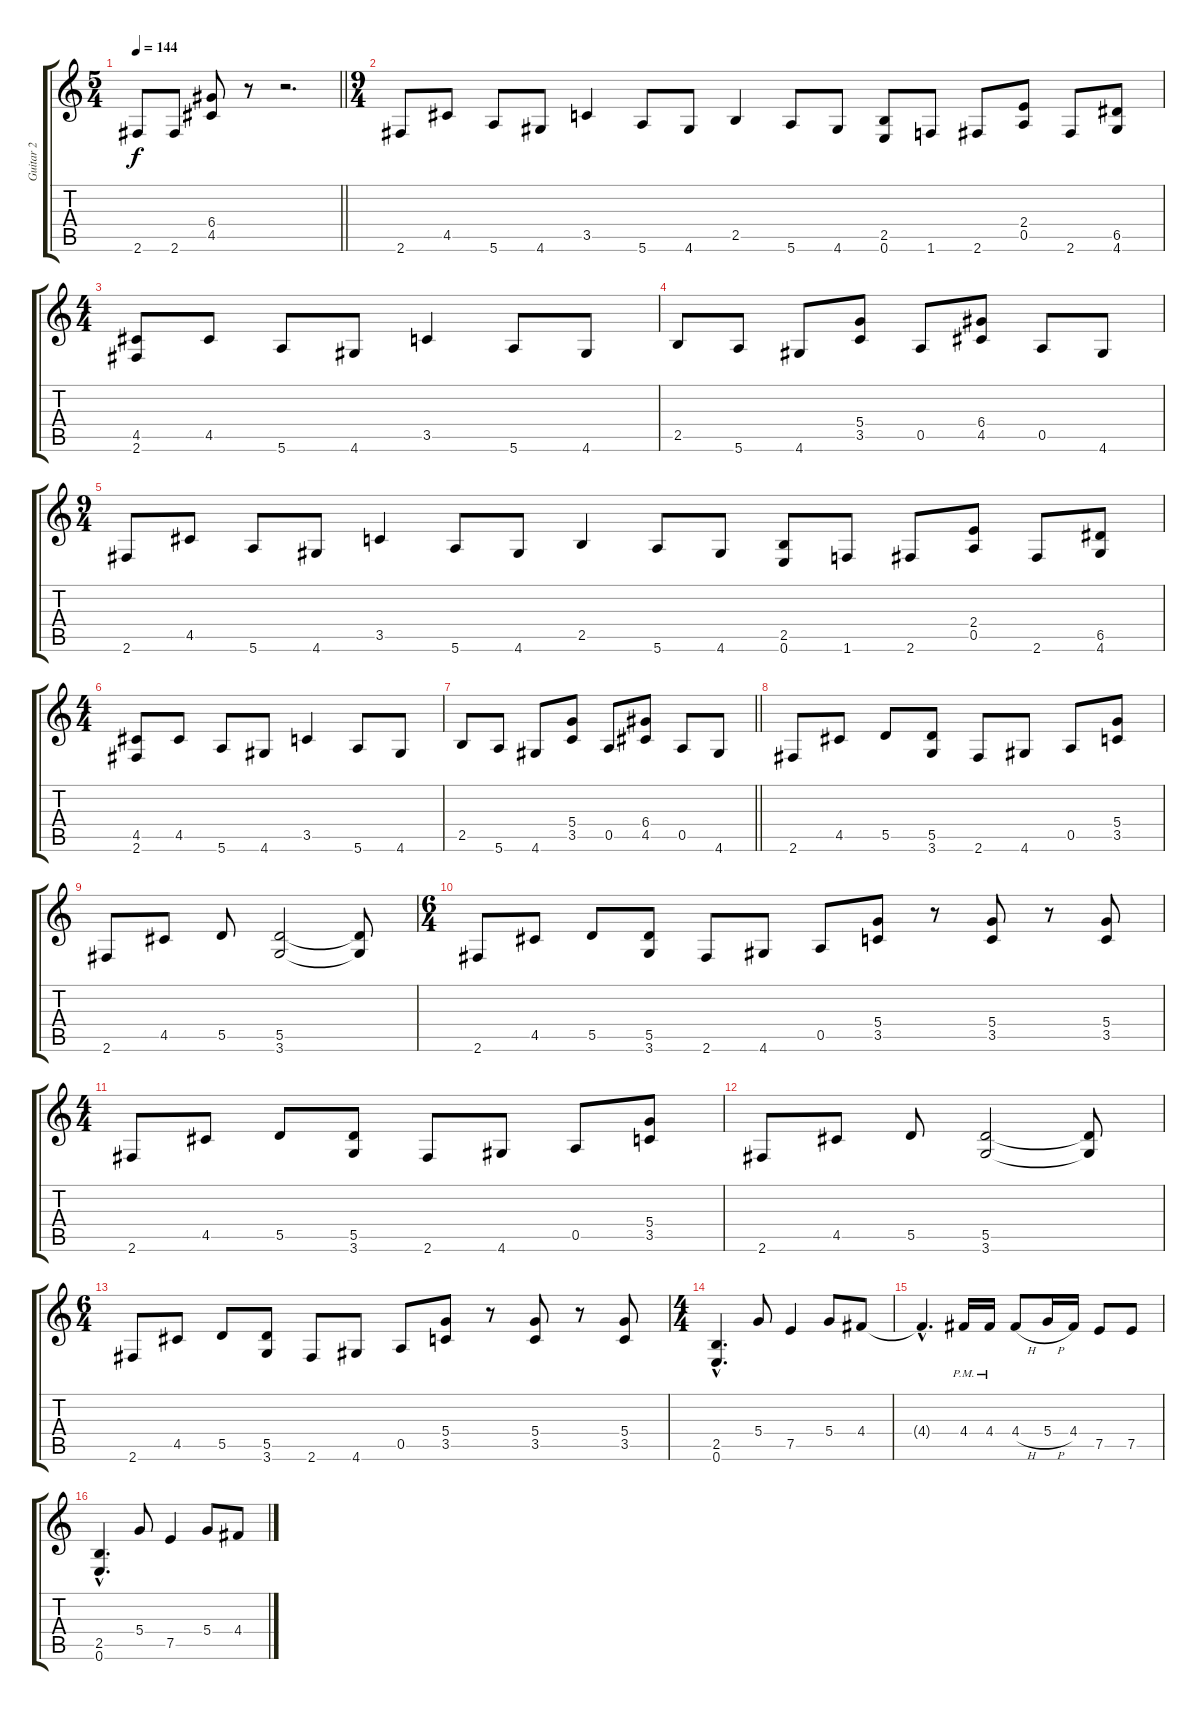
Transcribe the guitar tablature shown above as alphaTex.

\track ("Guitar 2" "Guitar 2") {instrument distortionguitar}
\staff {score tabs}
\tuning (E4 B3 G3 D3 A2 E2) {hide}
\ts (5 4)
\tempo 144
\clef g2
\barLineRight lightlight
\ks c
2.6.8{dy f} 2.6.8 (6.4 4.5).8 r.8 r.2{d} |
\ts (9 4)
2.6.8 4.5.8 5.6.8 4.6.8 3.5.4 5.6.8 4.6.8 2.5.4 5.6.8 4.6.8 (2.5 0.6).8 1.6.8 2.6.8 (2.4 0.5).8 2.6.8 (6.5 4.6).8 |
\ts (4 4)
(4.5 2.6).8 4.5.8 5.6.8 4.6.8 3.5.4 5.6.8 4.6.8 |
2.5.8 5.6.8 4.6.8 (5.4 3.5).8 0.5.8 (6.4 4.5).8 0.5.8 4.6.8 |
\ts (9 4)
2.6.8 4.5.8 5.6.8 4.6.8 3.5.4 5.6.8 4.6.8 2.5.4 5.6.8 4.6.8 (2.5 0.6).8 1.6.8 2.6.8 (2.4 0.5).8 2.6.8 (6.5 4.6).8 |
\ts (4 4)
(4.5 2.6).8 4.5.8 5.6.8 4.6.8 3.5.4 5.6.8 4.6.8 |
\barLineRight lightlight
2.5.8 5.6.8 4.6.8 (5.4 3.5).8 0.5.8 (6.4 4.5).8 0.5.8 4.6.8 |
2.6.8 4.5.8 5.5.8 (5.5 3.6).8 2.6.8 4.6.8 0.5.8 (5.4 3.5).8 |
2.6.8 4.5.8 5.5.8 (5.5 3.6).2 (5.5{t} 3.6{t}).8 |
\ts (6 4)
2.6.8 4.5.8 5.5.8 (5.5 3.6).8 2.6.8 4.6.8 0.5.8 (5.4 3.5).8 r.8 (5.4 3.5).8 r.8 (5.4 3.5).8 |
\ts (4 4)
2.6.8 4.5.8 5.5.8 (5.5 3.6).8 2.6.8 4.6.8 0.5.8 (5.4 3.5).8 |
2.6.8 4.5.8 5.5.8 (5.5 3.6).2 (5.5{t} 3.6{t}).8 |
\ts (6 4)
2.6.8 4.5.8 5.5.8 (5.5 3.6).8 2.6.8 4.6.8 0.5.8 (5.4 3.5).8 r.8 (5.4 3.5).8 r.8 (5.4 3.5).8 |
\ts (4 4)
(2.5{hac} 0.6{hac}).4{d} 5.4.8 7.5.4 5.4.8 4.4.8 |
4.4{hac t}.4{d} 4.4{pm}.16 4.4{pm}.16 4.4{h}.8 5.4{h}.16 4.4.16 7.5.8 7.5.8 |
(2.5{hac} 0.6{hac}).4{d} 5.4.8 7.5.4 5.4.8 4.4.8
